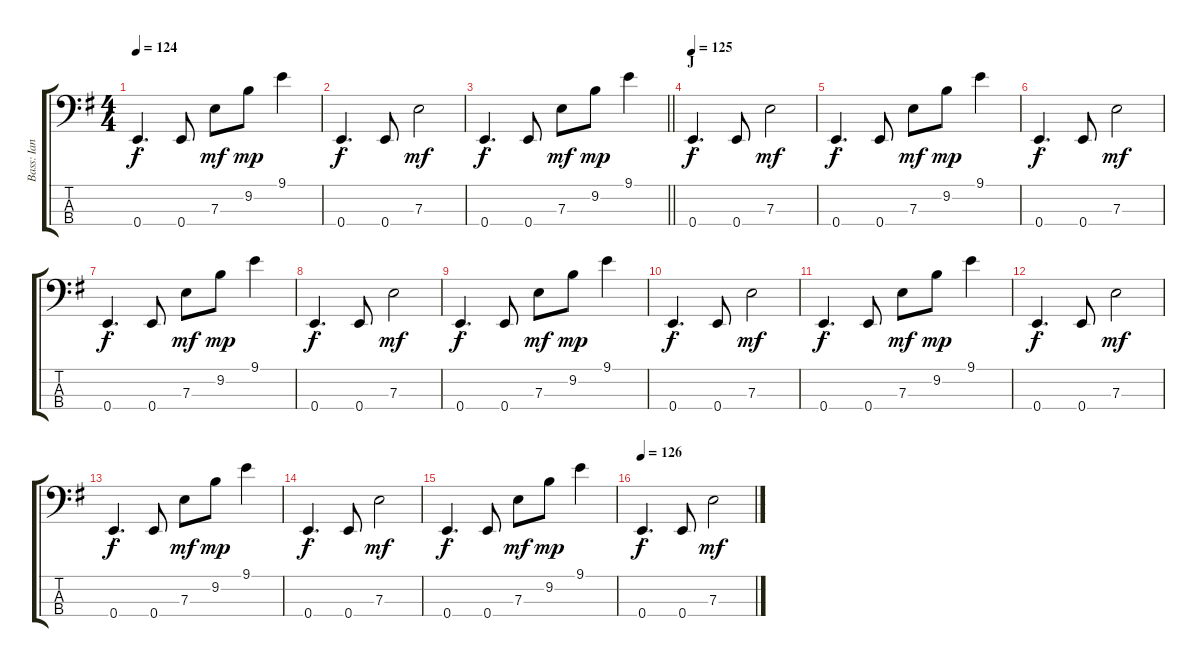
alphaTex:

\track ("Bass: Ian" "Bass: Ian") {instrument electricbassfinger}
\staff {score tabs}
\tuning (G2 D2 A1 E1) {hide}
\ts (4 4)
\tempo 124
\clef f4
\ks g
0.4{st}.4{d dy f} 0.4.8 7.3.8{dy mf} 9.2.8{dy mp} 9.1.4 |
0.4{st}.4{d dy f} 0.4.8 7.3.2{dy mf} |
\barLineRight lightlight
0.4{st}.4{d dy f} 0.4.8 7.3.8{dy mf} 9.2.8{dy mp} 9.1.4 |
\section ("" "J")
\tempo 125
0.4{st}.4{d dy f} 0.4.8 7.3.2{dy mf} |
0.4{st}.4{d dy f} 0.4.8 7.3.8{dy mf} 9.2.8{dy mp} 9.1.4 |
0.4{st}.4{d dy f} 0.4.8 7.3.2{dy mf} |
0.4{st}.4{d dy f} 0.4.8 7.3.8{dy mf} 9.2.8{dy mp} 9.1.4 |
0.4{st}.4{d dy f} 0.4.8 7.3.2{dy mf} |
0.4{st}.4{d dy f} 0.4.8 7.3.8{dy mf} 9.2.8{dy mp} 9.1.4 |
0.4{st}.4{d dy f} 0.4.8 7.3.2{dy mf} |
0.4{st}.4{d dy f} 0.4.8 7.3.8{dy mf} 9.2.8{dy mp} 9.1.4 |
0.4{st}.4{d dy f} 0.4.8 7.3.2{dy mf} |
0.4{st}.4{d dy f} 0.4.8 7.3.8{dy mf} 9.2.8{dy mp} 9.1.4 |
0.4{st}.4{d dy f} 0.4.8 7.3.2{dy mf} |
0.4{st}.4{d dy f} 0.4.8 7.3.8{dy mf} 9.2.8{dy mp} 9.1.4 |
\tempo 126
0.4{st}.4{d dy f} 0.4.8 7.3.2{dy mf}
